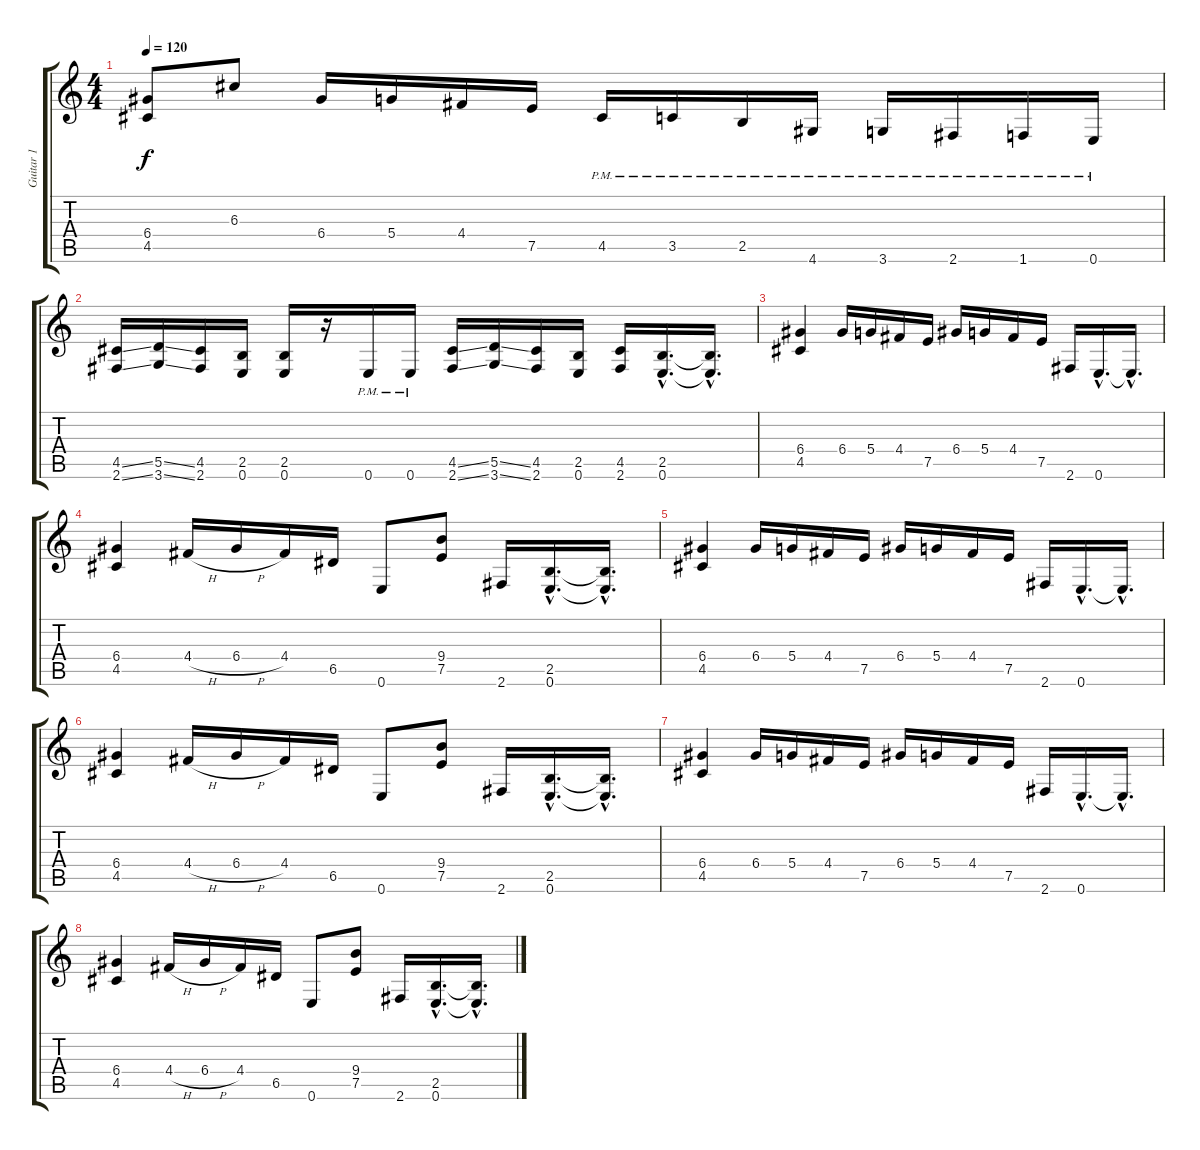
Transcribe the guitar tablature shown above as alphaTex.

\track ("Guitar 1" "Guitar 1") {instrument distortionguitar}
\staff {score tabs}
\tuning (E4 B3 G3 D3 A2 E2) {hide}
\ts (4 4)
\tempo 120
\clef g2
\ks c
(6.4 4.5).8{dy f} 6.3.8 6.4.16 5.4.16 4.4.16 7.5.16 4.5{pm}.16 3.5{pm}.16 2.5{pm}.16 4.6{pm}.16 3.6{pm}.16 2.6{pm}.16 1.6{pm}.16 0.6{pm}.16 |
(4.5{ss} 2.6{ss}).16 (5.5{ss} 3.6{ss}).16 (4.5 2.6).16 (2.5 0.6).16 (2.5 0.6).16 r.16 0.6{pm}.16 0.6{pm}.16 (4.5{ss} 2.6{ss}).16 (5.5{ss} 3.6{ss}).16 (4.5 2.6).16 (2.5 0.6).16 (4.5 2.6).16 (2.5{hac} 0.6{hac}).16{d} (2.5{hac t} 0.6{hac t}).16{d} |
(6.4 4.5).4 6.4.16 5.4.16 4.4.16 7.5.16 6.4.16 5.4.16 4.4.16 7.5.16 2.6.16 0.6{hac}.16{d} 0.6{hac t}.16{d} |
(6.4 4.5).4 4.4{h}.16 6.4{h}.16 4.4.16 6.5.16 0.6.8 (9.4 7.5).8 2.6.16 (2.5{hac} 0.6{hac}).16{d} (2.5{hac t} 0.6{hac t}).16{d} |
(6.4 4.5).4 6.4.16 5.4.16 4.4.16 7.5.16 6.4.16 5.4.16 4.4.16 7.5.16 2.6.16 0.6{hac}.16{d} 0.6{hac t}.16{d} |
(6.4 4.5).4 4.4{h}.16 6.4{h}.16 4.4.16 6.5.16 0.6.8 (9.4 7.5).8 2.6.16 (2.5{hac} 0.6{hac}).16{d} (2.5{hac t} 0.6{hac t}).16{d} |
(6.4 4.5).4 6.4.16 5.4.16 4.4.16 7.5.16 6.4.16 5.4.16 4.4.16 7.5.16 2.6.16 0.6{hac}.16{d} 0.6{hac t}.16{d} |
(6.4 4.5).4 4.4{h}.16 6.4{h}.16 4.4.16 6.5.16 0.6.8 (9.4 7.5).8 2.6.16 (2.5{hac} 0.6{hac}).16{d} (2.5{hac t} 0.6{hac t}).16{d}
